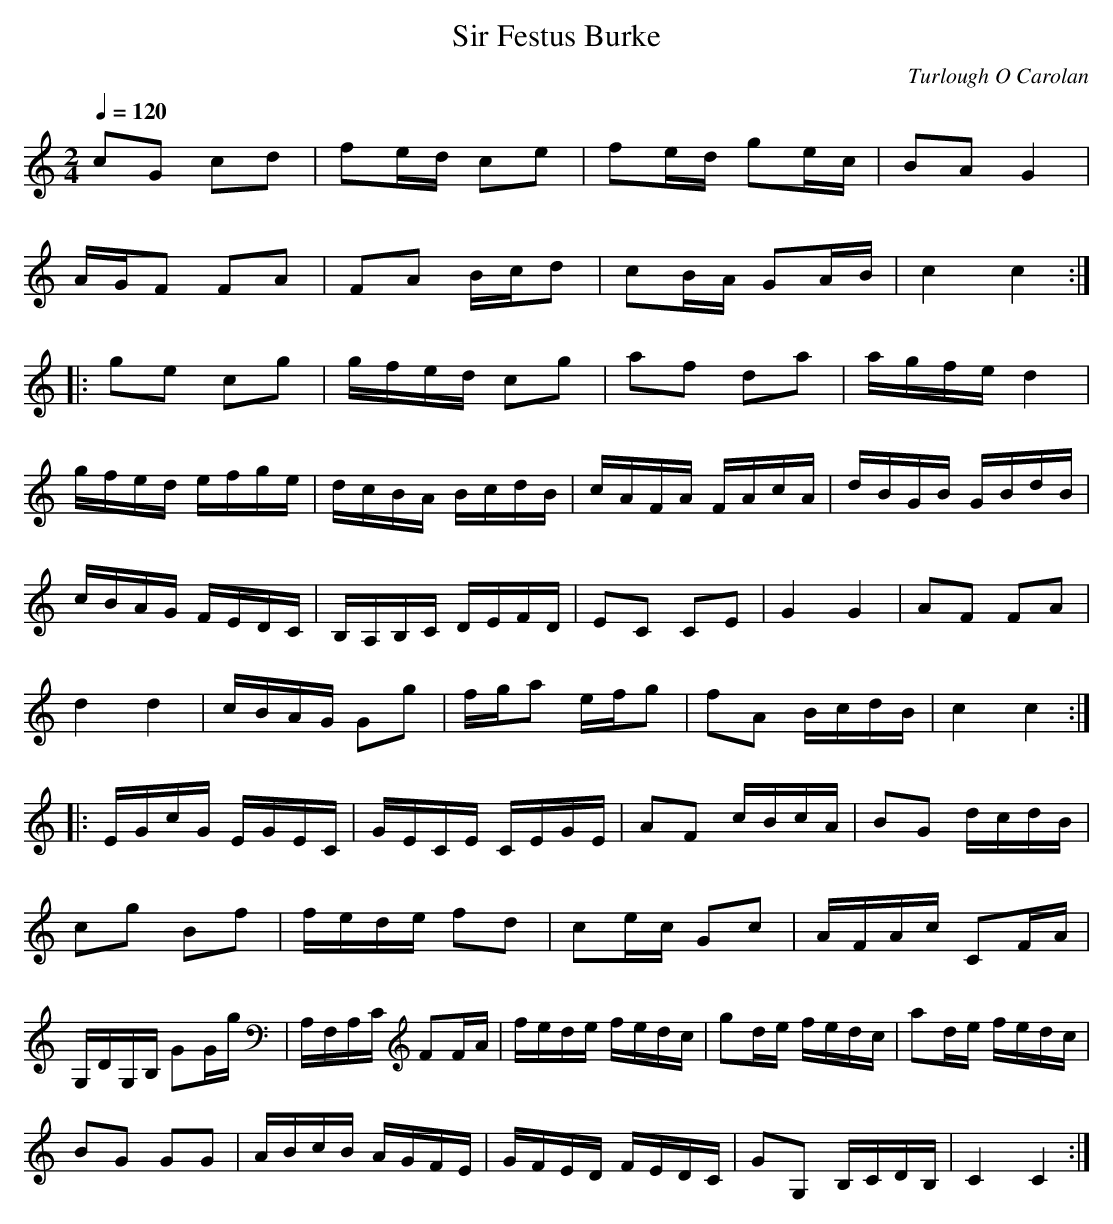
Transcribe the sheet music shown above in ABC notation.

X:1
T:Sir Festus Burke
C:Turlough O Carolan
Q:1/4=120
M:2/4
L:1/16
K:C
c2G2 c2d2|f2ed c2e2|f2ed g2ec|B2A2 G4|
AGF2 F2A2|F2A2 Bcd2|c2BA G2AB|c4c4:|
|:g2e2 c2g2|gfed c2g2|a2f2 d2a2|agfe d4|
gfed efge|dcBA BcdB|cAFA FAcA|dBGB GBdB|
cBAG FEDC|B,A,B,C DEFD|E2C2 C2E2|G4G4|A2F2 F2A2|
d4d4|cBAG G2g2|fga2 efg2|f2A2 BcdB|c4c4:|
|:EGcG EGEC|GECE CEGE|A2F2 cBcA|B2G2 dcdB|
c2g2 B2f2|fede f2d2|c2ec G2c2|AFAc C2FA|
G,DG,B, G2Gg|A,F,A,C F2FA|fede fedc|g2de fedc|a2de fedc|
B2G2 G2G2|ABcB AGFE|GFED FEDC|G2G,2 B,CDB,|C4C4:|
